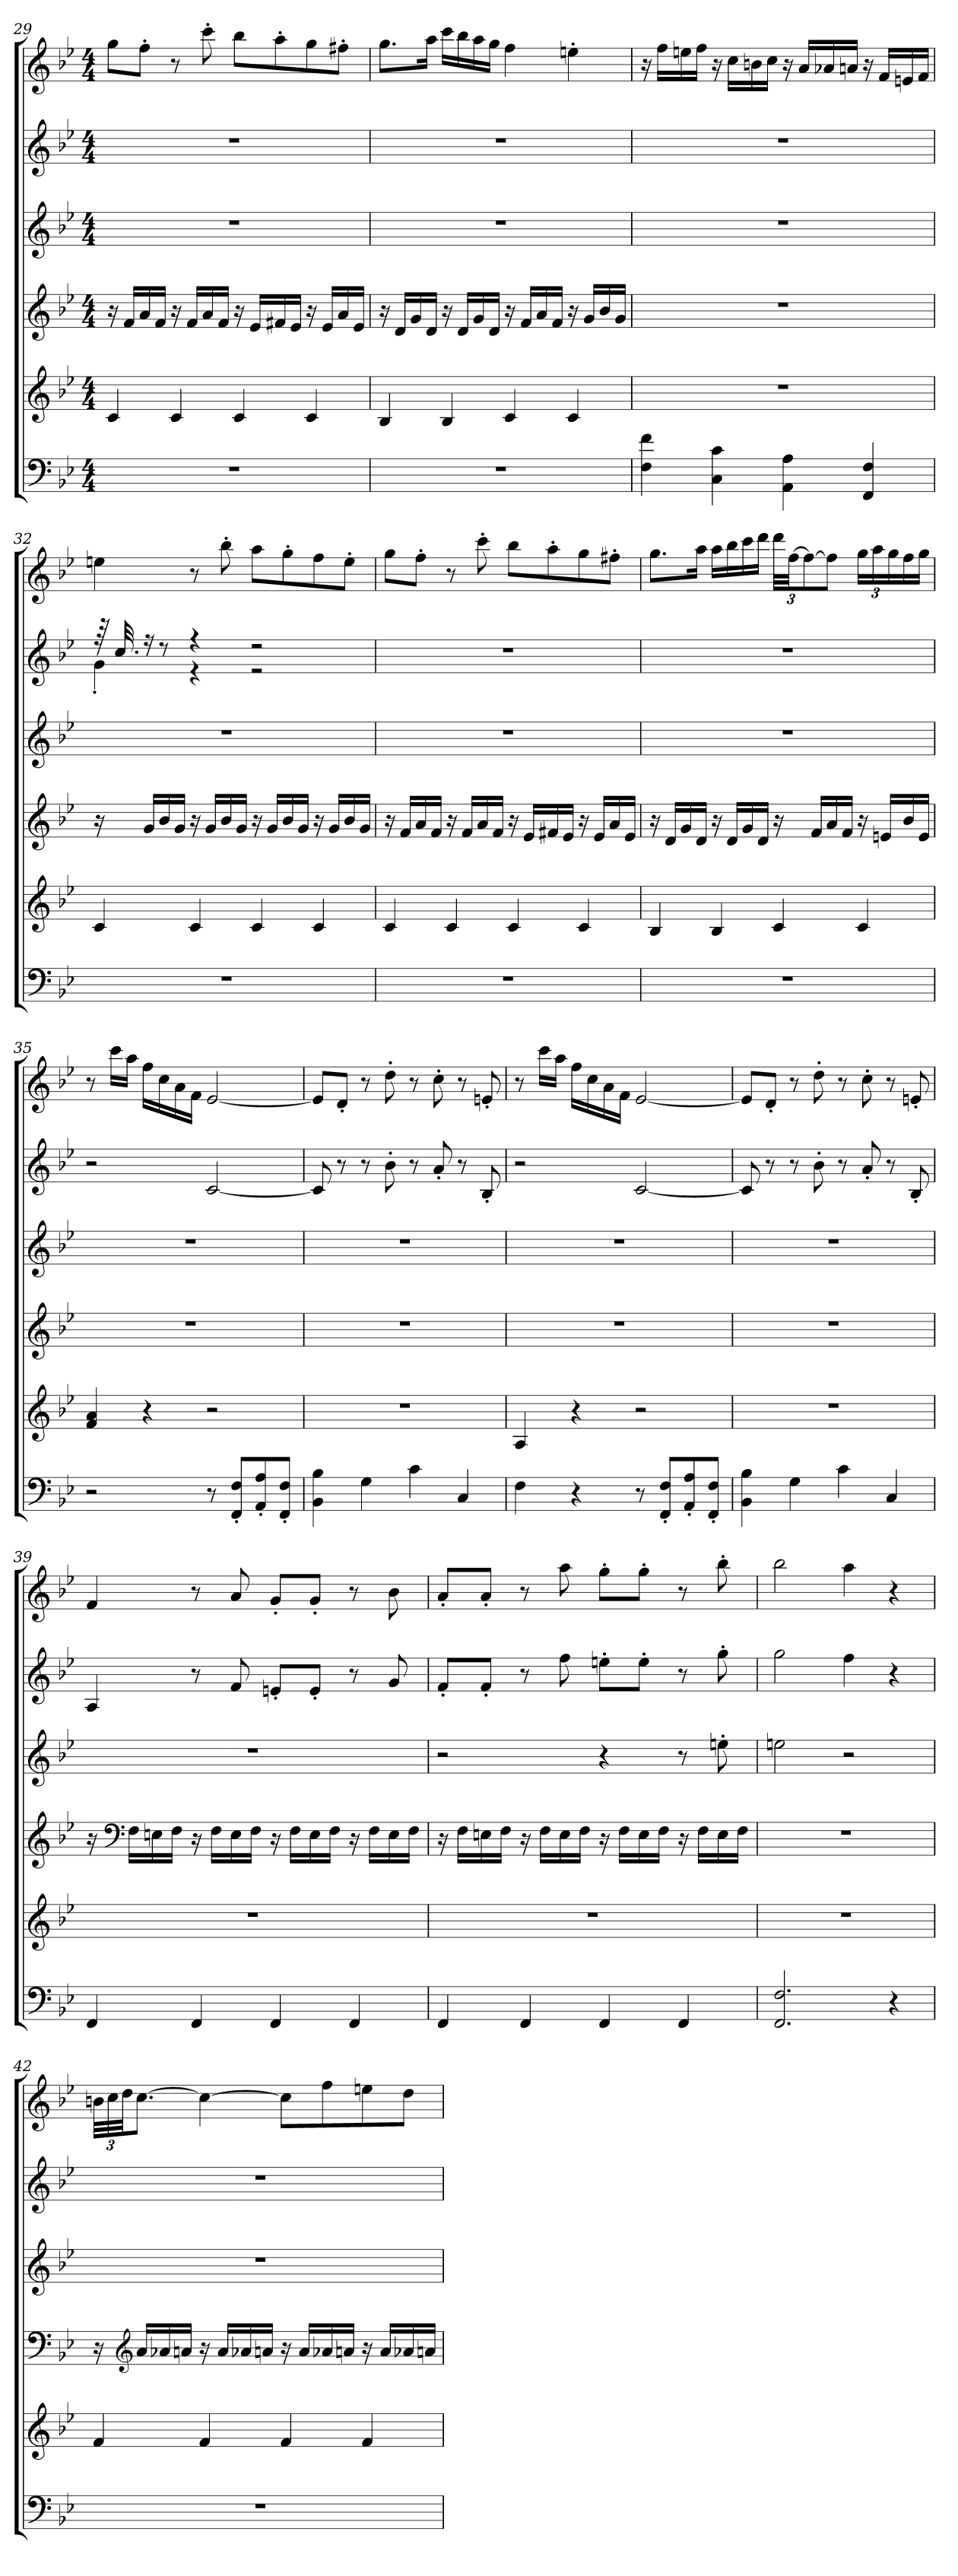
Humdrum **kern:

**kern	**kern	**kern	**kern	**kern	**kern
*part5	*part4	*part3	*part2	*part2	*part1
*staff6	*staff5	*staff4	*staff3	*staff2	*staff1
*clefF4	*clefG2	*clefG2	*clefG2	*clefG2	*clefG2
*k[b-e-]	*k[b-e-]	*k[b-e-]	*k[b-e-]	*k[b-e-]	*k[b-e-]
*M4/4	*M4/4	*M4/4	*M4/4	*M4/4	*M4/4
=29	=29	=29	=29	=29	=29
1r	4c/	16r	1r	1r	8gg\L
.	.	16f/LL	.	.	.
.	.	16a/	.	.	8ff'\J
.	.	16f/JJ	.	.	.
.	4c/	16r	.	.	8r
.	.	16f/LL	.	.	.
.	.	16a/	.	.	8ccc'\
.	.	16f/JJ	.	.	.
.	4c/	16r	.	.	8bb-\L
.	.	16e-/LL	.	.	.
.	.	16f#X/	.	.	8aa'\
.	.	16e-/JJ	.	.	.
.	4c/	16r	.	.	8gg\
.	.	16e-/LL	.	.	.
.	.	16a/	.	.	8ff#X'\J
.	.	16e-/JJ	.	.	.
!!LO:LB:g=z
=30	=30	=30	=30	=30	=30
1r	4B-/	16r	1r	1r	8.gg\L
.	.	16d/LL	.	.	.
.	.	16g/	.	.	.
.	.	16d/JJ	.	.	16aa\Jk
.	4B-/	16r	.	.	16ccc\LL
.	.	16d/LL	.	.	16bb-\
.	.	16g/	.	.	16aa\
.	.	16d/JJ	.	.	16gg\JJ
.	4c/	16r	.	.	4ff\
.	.	16f/LL	.	.	.
.	.	16a/	.	.	.
.	.	16f/JJ	.	.	.
.	4c/	16r	.	.	4een'\
.	.	16g/LL	.	.	.
.	.	16b-/	.	.	.
.	.	16g/JJ	.	.	.
=31	=31	=31	=31	=31	=31
*	*	*	*	*	*MM147
4F\ 4f\	1r	1r	1r	1r	16r
.	.	.	.	.	16ff\LL
.	.	.	.	.	16een\
.	.	.	.	.	16ff\JJ
4C\ 4c\	.	.	.	.	16r
.	.	.	.	.	16cc\LL
.	.	.	.	.	16bn\
.	.	.	.	.	16cc\JJ
4AA\ 4A\	.	.	.	.	16r
.	.	.	.	.	16a/LL
.	.	.	.	.	16a-X/
.	.	.	.	.	16an/JJ
4FF/ 4F/	.	.	.	.	16r
.	.	.	.	.	16f/LL
.	.	.	.	.	16en/
.	.	.	.	.	16f/JJ
!!LO:PB:g=z
=32	=32	=32	=32	=32	=32
*	*	*	*	*	*MM147
*	*	*	*	*^	*
1r	4c/	16r	1r	64r	4g'\	4een\
.	.	.	.	32.cc/	.	.
.	.	16g/LL	.	16r	.	.
.	.	16b-/	.	8r	.	.
.	.	16g/JJ	.	.	.	.
.	4c/	16r	.	4r	4r	8r
.	.	16g/LL	.	.	.	.
.	.	16b-/	.	.	.	8bb-'\
.	.	16g/JJ	.	.	.	.
.	4c/	16r	.	2r	2r	8aa\L
.	.	16g/LL	.	.	.	.
.	.	16b-/	.	.	.	8gg'\
.	.	16g/JJ	.	.	.	.
.	4c/	16r	.	.	.	8ff\
.	.	16g/LL	.	.	.	.
.	.	16b-/	.	.	.	8ee'\J
.	.	16g/JJ	.	.	.	.
*	*	*	*	*v	*v	*
=33	=33	=33	=33	=33	=33
1r	4c/	16r	1r	1r	8gg\L
.	.	16f/LL	.	.	.
.	.	16a/	.	.	8ff'\J
.	.	16f/JJ	.	.	.
.	4c/	16r	.	.	8r
.	.	16f/LL	.	.	.
.	.	16a/	.	.	8ccc'\
.	.	16f/JJ	.	.	.
.	4c/	16r	.	.	8bb-\L
.	.	16e-/LL	.	.	.
.	.	16f#X/	.	.	8aa'\
.	.	16e-/JJ	.	.	.
.	4c/	16r	.	.	8gg\
.	.	16e-/LL	.	.	.
.	.	16a/	.	.	8ff#X'\J
.	.	16e-/JJ	.	.	.
!!LO:LB:g=z
=34	=34	=34	=34	=34	=34
1r	4B-/	16r	1r	1r	8.gg\L
.	.	16d/LL	.	.	.
.	.	16g/	.	.	.
.	.	16d/JJ	.	.	16aa\Jk
.	4B-/	16r	.	.	16aa\LL
.	.	16d/LL	.	.	16bb-\
.	.	16g/	.	.	16ccc\
.	.	16d/JJ	.	.	16ddd\JJ
*	*	*	*	*	*Xbrackettup
.	4c/	16r	.	.	48ddd\LLL
.	.	.	.	.	[48ff\JJ
.	.	.	.	.	12ff\_
.	.	16f/LL	.	.	.
.	.	16a/	.	.	8ff\J]
.	.	16f/JJ	.	.	.
.	4c/	16r	.	.	24gg\LL
.	.	.	.	.	24aa\
.	.	16en/LL	.	.	.
.	.	.	.	.	24gg\
.	.	16b-/	.	.	16ff\
.	.	16e/JJ	.	.	16gg\JJ
=35	=35	=35	=35	=35	=35
*	*	*	*	*	*MM147
2r	4f/ 4a/	1r	1r	2r	8r
.	.	.	.	.	16ccc\LL
.	.	.	.	.	16aa\JJ
.	4r	.	.	.	16ff\LL
.	.	.	.	.	16cc\
.	.	.	.	.	16a\
.	.	.	.	.	16f\JJ
8r	2r	.	.	[2c/	[2e-/
8FF/' 8F/'L	.	.	.	.	.
8AA/' 8A/'	.	.	.	.	.
8FF/' 8F/'J	.	.	.	.	.
=36	=36	=36	=36	=36	=36
4BB-\ 4B-\	1r	1r	1r	8c/]	8e-/L]
.	.	.	.	8r	8d'/J
4G\	.	.	.	8r	8r
.	.	.	.	8b-'\	8dd'\
4c\	.	.	.	8r	8r
.	.	.	.	8a'/	8cc'\
4C/	.	.	.	8r	8r
.	.	.	.	8B-'/	8en'/
!!LO:PB:g=z
=37	=37	=37	=37	=37	=37
*	*	*	*	*	*MM147
4F\	4A/	1r	1r	2r	8r
.	.	.	.	.	16ccc\LL
.	.	.	.	.	16aa\JJ
4r	4r	.	.	.	16ff\LL
.	.	.	.	.	16cc\
.	.	.	.	.	16a\
.	.	.	.	.	16f\JJ
8r	2r	.	.	[2c/	[2e-/
8FF/' 8F/'L	.	.	.	.	.
8AA/' 8A/'	.	.	.	.	.
8FF/' 8F/'J	.	.	.	.	.
=38	=38	=38	=38	=38	=38
4BB-\ 4B-\	1r	1r	1r	8c/]	8e-/L]
.	.	.	.	8r	8d'/J
4G\	.	.	.	8r	8r
.	.	.	.	8b-'\	8dd'\
4c\	.	.	.	8r	8r
.	.	.	.	8a'/	8cc'\
4C/	.	.	.	8r	8r
.	.	.	.	8B-'/	8en'/
=39	=39	=39	=39	=39	=39
*	*	*	*	*	*MM147
4FF/	1r	16r	1r	4A/	4f/
*	*	*clefF4	*	*	*
.	.	16F\LL	.	.	.
.	.	16En\	.	.	.
.	.	16F\JJ	.	.	.
4FF/	.	16r	.	8r	8r
.	.	16F\LL	.	.	.
.	.	16E\	.	8f/	8a/
.	.	16F\JJ	.	.	.
4FF/	.	16r	.	8en'/L	8g'/L
.	.	16F\LL	.	.	.
.	.	16E\	.	8e'/J	8g'/J
.	.	16F\JJ	.	.	.
4FF/	.	16r	.	8r	8r
.	.	16F\LL	.	.	.
.	.	16E\	.	8g/	8b-\
.	.	16F\JJ	.	.	.
!!LO:LB:g=z
=40	=40	=40	=40	=40	=40
4FF/	1r	16r	2r	8f'/L	8a'/L
.	.	16F\LL	.	.	.
.	.	16En\	.	8f'/J	8a'/J
.	.	16F\JJ	.	.	.
4FF/	.	16r	.	8r	8r
.	.	16F\LL	.	.	.
.	.	16E\	.	8ff\	8aa\
.	.	16F\JJ	.	.	.
4FF/	.	16r	4r	8een'\L	8gg'\L
.	.	16F\LL	.	.	.
.	.	16E\	.	8ee'\J	8gg'\J
.	.	16F\JJ	.	.	.
4FF/	.	16r	8r	8r	8r
.	.	16F\LL	.	.	.
.	.	16E\	8een'\	8gg'\	8bb-'\
.	.	16F\JJ	.	.	.
=41	=41	=41	=41	=41	=41
*	*	*	*	*	*MM136
2.FF/ 2.F/	1r	1r	2een\	2gg\	2bb-\
*	*	*	*	*	*MM120
.	.	.	2r	4ff\	4aa\
4r	.	.	.	4r	4r
!!LO:PB:g=z
=42	=42	=42	=42	=42	=42
*	*	*	*	*	*MM145
1r	4f/	16r	1r	1r	48bn\LLL
.	.	.	.	.	48cc\
.	.	.	.	.	48dd\JJ
*	*	*clefG2	*	*	*
.	.	16a/LL	.	.	[8.cc\J
.	.	16a-X/	.	.	.
.	.	16an/JJ	.	.	.
.	4f/	16r	.	.	4cc\_
.	.	16a/LL	.	.	.
.	.	16a-X/	.	.	.
.	.	16an/JJ	.	.	.
.	4f/	16r	.	.	8cc\L]
.	.	16a/LL	.	.	.
.	.	16a-X/	.	.	8ff\
.	.	16an/JJ	.	.	.
.	4f/	16r	.	.	8een\
.	.	16a/LL	.	.	.
.	.	16a-X/	.	.	8dd\J
.	.	16an/JJ	.	.	.
=	=	=	=	=	=
*-	*-	*-	*-	*-	*-
